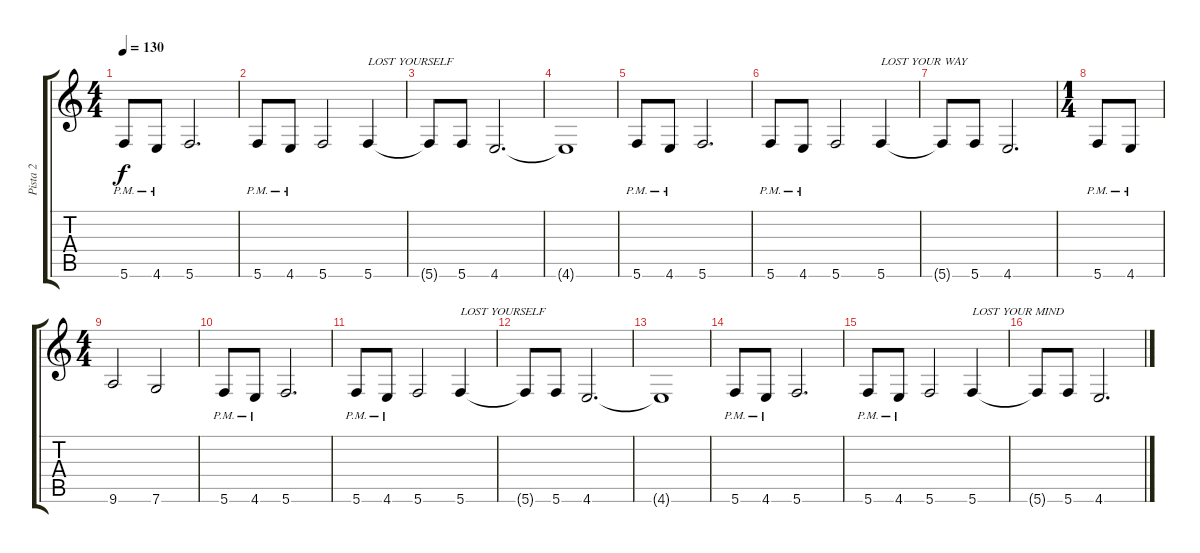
\track ("Pista 2" "Pista 2") {instrument electricbasspick}
\staff {score tabs}
\tuning (D4 A3 F3 C3 G2 C2) {hide}
\ts (4 4)
\tempo 130
\clef g2
\ks c
5.6{pm}.8{dy f} 4.6{pm}.8 5.6.2{d} |
5.6{pm}.8 4.6{pm}.8 5.6.2 5.6.4{txt "LOST YOURSELF"} |
5.6{t}.8 5.6.8 4.6.2{d} |
4.6{t}.1 |
5.6{pm}.8 4.6{pm}.8 5.6.2{d} |
5.6{pm}.8 4.6{pm}.8 5.6.2 5.6.4{txt "LOST YOUR WAY"} |
5.6{t}.8 5.6.8 4.6.2{d} |
\ts (1 4)
5.6{pm}.8 4.6{pm}.8 |
\ts (4 4)
9.6.2 7.6.2 |
5.6{pm}.8 4.6{pm}.8 5.6.2{d} |
5.6{pm}.8 4.6{pm}.8 5.6.2 5.6.4{txt "LOST YOURSELF"} |
5.6{t}.8 5.6.8 4.6.2{d} |
4.6{t}.1 |
5.6{pm}.8 4.6{pm}.8 5.6.2{d} |
5.6{pm}.8 4.6{pm}.8 5.6.2 5.6.4{txt "LOST YOUR MIND"} |
5.6{t}.8 5.6.8 4.6.2{d}
